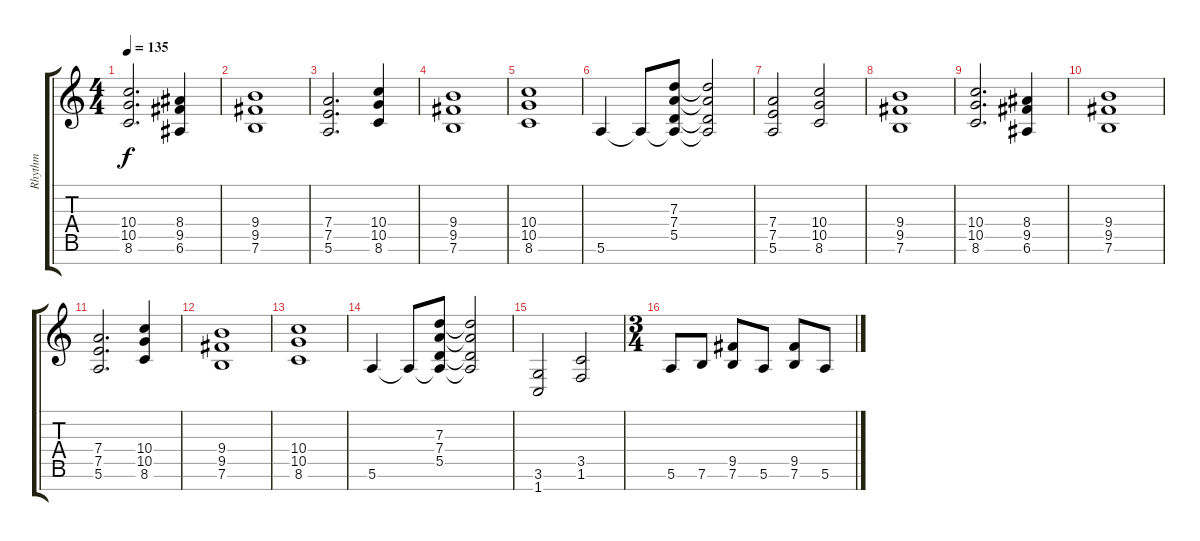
\track ("Rhythm" "Rhythm") {instrument distortionguitar}
\staff {score tabs}
\tuning (E4 B3 G3 D3 A2 E2 B1) {hide}
\ts (4 4)
\tempo 135
\clef g2
\ks c
(10.4 10.5 8.6).2{d dy f} (8.4 9.5 6.6).4 |
(9.4 9.5 7.6).1 |
(7.4 7.5 5.6).2{d} (10.4 10.5 8.6).4 |
(9.4 9.5 7.6).1 |
(10.4 10.5 8.6).1 |
5.6.4 5.6{t}.8 (7.3 7.4 5.5 5.6{t}).8 (7.3{t} 7.4{t} 5.5{t} 5.6{t}).2 |
(7.4 7.5 5.6).2 (10.4 10.5 8.6).2 |
(9.4 9.5 7.6).1 |
(10.4 10.5 8.6).2{d} (8.4 9.5 6.6).4 |
(9.4 9.5 7.6).1 |
(7.4 7.5 5.6).2{d} (10.4 10.5 8.6).4 |
(9.4 9.5 7.6).1 |
(10.4 10.5 8.6).1 |
5.6.4 5.6{t}.8 (7.3 7.4 5.5 5.6{t}).8 (7.3{t} 7.4{t} 5.5{t} 5.6{t}).2 |
(3.6 1.7).2 (3.5 1.6).2 |
\ts (3 4)
5.6.8 7.6.8 (9.5 7.6).8 5.6.8 (9.5 7.6).8 5.6.8
